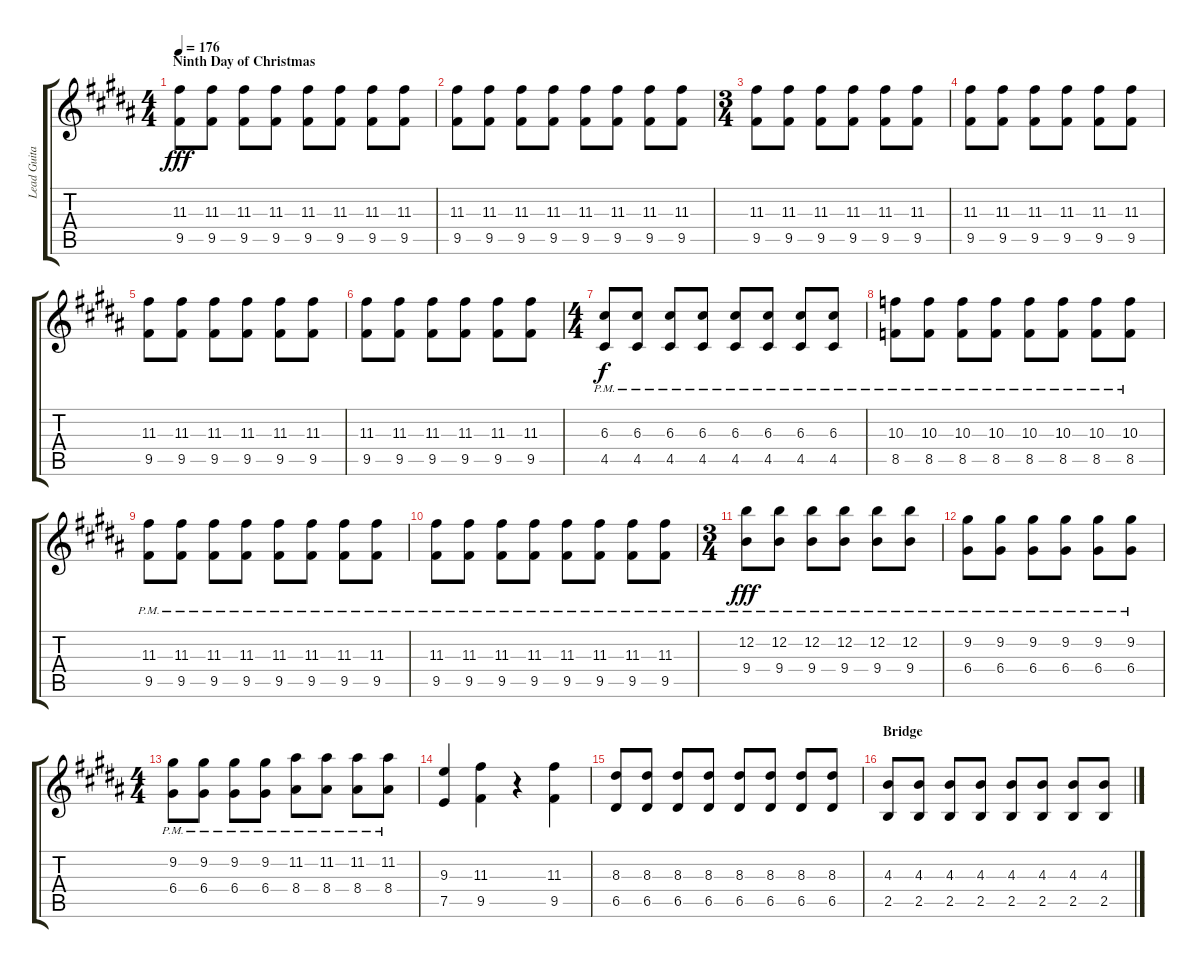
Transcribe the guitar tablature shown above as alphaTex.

\track ("Lead Guitar (Hoopes)" "Lead Guita") {instrument distortionguitar}
\staff {score tabs}
\tuning (E4 B3 G3 D3 A2 E2) {hide}
\ts (4 4)
\section ("" "Ninth Day of Christmas")
\tempo 176
\clef g2
\ks g#minor
(11.3 9.5).8{dy fff} (11.3 9.5).8 (11.3 9.5).8 (11.3 9.5).8 (11.3 9.5).8 (11.3 9.5).8 (11.3 9.5).8 (11.3 9.5).8 |
(11.3 9.5).8 (11.3 9.5).8 (11.3 9.5).8 (11.3 9.5).8 (11.3 9.5).8 (11.3 9.5).8 (11.3 9.5).8 (11.3 9.5).8 |
\ts (3 4)
\ks b
(11.3 9.5).8 (11.3 9.5).8 (11.3 9.5).8 (11.3 9.5).8 (11.3 9.5).8 (11.3 9.5).8 |
\ks g#minor
(11.3 9.5).8 (11.3 9.5).8 (11.3 9.5).8 (11.3 9.5).8 (11.3 9.5).8 (11.3 9.5).8 |
(11.3 9.5).8 (11.3 9.5).8 (11.3 9.5).8 (11.3 9.5).8 (11.3 9.5).8 (11.3 9.5).8 |
(11.3 9.5).8 (11.3 9.5).8 (11.3 9.5).8 (11.3 9.5).8 (11.3 9.5).8 (11.3 9.5).8 |
\ts (4 4)
\ks b
(6.3{pm} 4.5{pm}).8{dy f} (6.3{pm} 4.5{pm}).8 (6.3{pm} 4.5{pm}).8 (6.3{pm} 4.5{pm}).8 (6.3{pm} 4.5{pm}).8 (6.3{pm} 4.5{pm}).8 (6.3{pm} 4.5{pm}).8 (6.3{pm} 4.5{pm}).8 |
\ks g#minor
(10.3{pm} 8.5{pm}).8 (10.3{pm} 8.5{pm}).8 (10.3{pm} 8.5{pm}).8 (10.3{pm} 8.5{pm}).8 (10.3{pm} 8.5{pm}).8 (10.3{pm} 8.5{pm}).8 (10.3{pm} 8.5{pm}).8 (10.3{pm} 8.5{pm}).8 |
(11.3{pm} 9.5{pm}).8 (11.3{pm} 9.5{pm}).8 (11.3{pm} 9.5{pm}).8 (11.3{pm} 9.5{pm}).8 (11.3{pm} 9.5{pm}).8 (11.3{pm} 9.5{pm}).8 (11.3{pm} 9.5{pm}).8 (11.3{pm} 9.5{pm}).8 |
(11.3{pm} 9.5{pm}).8 (11.3{pm} 9.5{pm}).8 (11.3{pm} 9.5{pm}).8 (11.3{pm} 9.5{pm}).8 (11.3{pm} 9.5{pm}).8 (11.3{pm} 9.5{pm}).8 (11.3{pm} 9.5{pm}).8 (11.3{pm} 9.5{pm}).8 |
\ts (3 4)
\ks b
(12.2{pm} 9.4{pm}).8{dy fff} (12.2{pm} 9.4{pm}).8 (12.2{pm} 9.4{pm}).8 (12.2{pm} 9.4{pm}).8 (12.2{pm} 9.4{pm}).8 (12.2{pm} 9.4{pm}).8 |
\ks g#minor
(9.2{pm} 6.4{pm}).8 (9.2{pm} 6.4{pm}).8 (9.2{pm} 6.4{pm}).8 (9.2{pm} 6.4{pm}).8 (9.2{pm} 6.4{pm}).8 (9.2{pm} 6.4{pm}).8 |
\ts (4 4)
(9.2{pm} 6.4{pm}).8 (9.2{pm} 6.4{pm}).8 (9.2{pm} 6.4{pm}).8 (9.2{pm} 6.4{pm}).8 (11.2{pm} 8.4{pm}).8 (11.2{pm} 8.4{pm}).8 (11.2{pm} 8.4{pm}).8 (11.2{pm} 8.4{pm}).8 |
(9.3 7.5).4 (11.3 9.5).4 r.4 (11.3 9.5).4 |
\ks b
(8.3 6.5).8 (8.3 6.5).8 (8.3 6.5).8 (8.3 6.5).8 (8.3 6.5).8 (8.3 6.5).8 (8.3 6.5).8 (8.3 6.5).8 |
\section ("" "Bridge")
\ks g#minor
(4.3 2.5).8 (4.3 2.5).8 (4.3 2.5).8 (4.3 2.5).8 (4.3 2.5).8 (4.3 2.5).8 (4.3 2.5).8 (4.3 2.5).8
